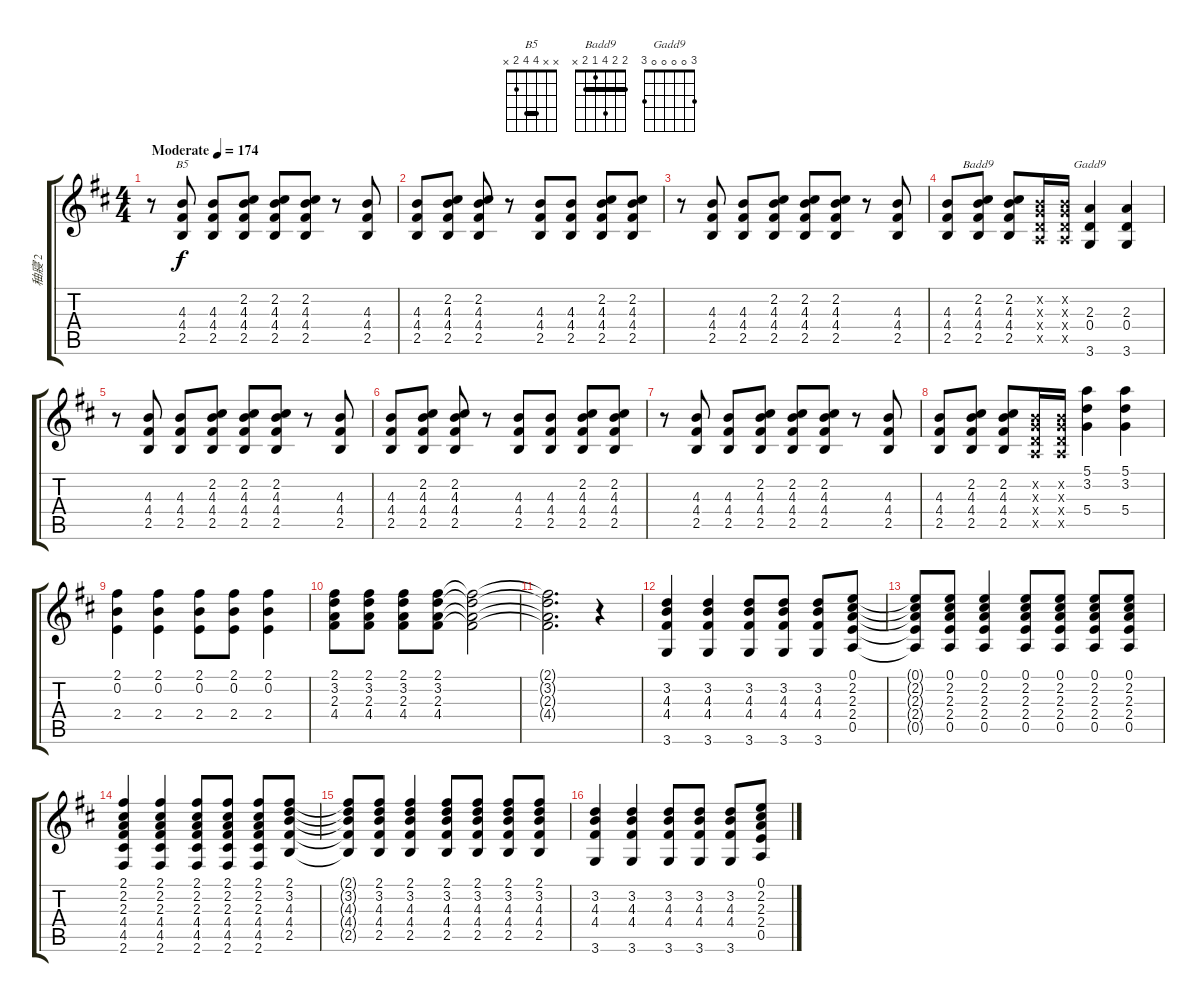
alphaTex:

\track ("秞寢 2" "秞寢 2") {instrument distortionguitar}
\staff {score tabs}
\tuning (E4 B3 G3 D3 A2 E2) {hide}
\chord ("B5" x x 4 4 2 x) {barre 4}
\chord ("Badd9" 2 2 4 1 2 x) {barre 2}
\chord ("Gadd9" 3 0 0 0 0 3)
\ts (4 4)
\tempo (174 "Moderate")
\clef g2
\ks d
r.8{dy f instrument distortionguitar} (4.3 4.4 2.5).8{ch "B5"} (4.3 4.4 2.5).8 (2.2 4.3 4.4 2.5).8 (2.2 4.3 4.4 2.5).8 (2.2 4.3 4.4 2.5).8 r.8 (4.3 4.4 2.5).8 |
(4.3 4.4 2.5).8 (2.2 4.3 4.4 2.5).8 (2.2 4.3 4.4 2.5).8 r.8 (4.3 4.4 2.5).8 (4.3 4.4 2.5).8 (2.2 4.3 4.4 2.5).8 (2.2 4.3 4.4 2.5).8 |
r.8 (4.3 4.4 2.5).8 (4.3 4.4 2.5).8 (2.2 4.3 4.4 2.5).8 (2.2 4.3 4.4 2.5).8 (2.2 4.3 4.4 2.5).8 r.8 (4.3 4.4 2.5).8 |
(4.3 4.4 2.5).8 (2.2 4.3 4.4 2.5).8{ch "Badd9"} (2.2 4.3 4.4 2.5).8 (0.2{x} 0.3{x} 0.4{x} 0.5{x}).16 (0.2{x} 0.3{x} 0.4{x} 0.5{x}).16 (2.3 0.4 3.6).4{ch "Gadd9"} (2.3 0.4 3.6).4 |
r.8 (4.3 4.4 2.5).8 (4.3 4.4 2.5).8 (2.2 4.3 4.4 2.5).8 (2.2 4.3 4.4 2.5).8 (2.2 4.3 4.4 2.5).8 r.8 (4.3 4.4 2.5).8 |
(4.3 4.4 2.5).8 (2.2 4.3 4.4 2.5).8 (2.2 4.3 4.4 2.5).8 r.8 (4.3 4.4 2.5).8 (4.3 4.4 2.5).8 (2.2 4.3 4.4 2.5).8 (2.2 4.3 4.4 2.5).8 |
r.8 (4.3 4.4 2.5).8 (4.3 4.4 2.5).8 (2.2 4.3 4.4 2.5).8 (2.2 4.3 4.4 2.5).8 (2.2 4.3 4.4 2.5).8 r.8 (4.3 4.4 2.5).8 |
(4.3 4.4 2.5).8 (2.2 4.3 4.4 2.5).8 (2.2 4.3 4.4 2.5).8 (0.2{x} 0.3{x} 0.4{x} 0.5{x}).16 (0.2{x} 0.3{x} 0.4{x} 0.5{x}).16 (5.1 3.2 5.4).4 (5.1 3.2 5.4).4 |
(2.1 0.2 2.4).4 (2.1 0.2 2.4).4 (2.1 0.2 2.4).8 (2.1 0.2 2.4).8 (2.1 0.2 2.4).4 |
(2.1 3.2 2.3 4.4).8 (2.1 3.2 2.3 4.4).8 (2.1 3.2 2.3 4.4).8 (2.1 3.2 2.3 4.4).8 (2.1{t} 3.2{t} 2.3{t} 4.4{t}).2 |
(2.1{t} 3.2{t} 2.3{t} 4.4{t}).2{d} r.4 |
(3.2 4.3 4.4 3.6).4 (3.2 4.3 4.4 3.6).4 (3.2 4.3 4.4 3.6).8 (3.2 4.3 4.4 3.6).8 (3.2 4.3 4.4 3.6).8 (0.1 2.2 2.3 2.4 0.5).8 |
(0.1{t} 2.2{t} 2.3{t} 2.4{t} 0.5{t}).8 (0.1 2.2 2.3 2.4 0.5).8 (0.1 2.2 2.3 2.4 0.5).4 (0.1 2.2 2.3 2.4 0.5).8 (0.1 2.2 2.3 2.4 0.5).8 (0.1 2.2 2.3 2.4 0.5).8 (0.1 2.2 2.3 2.4 0.5).8 |
(2.1 2.2 2.3 4.4 4.5 2.6).4 (2.1 2.2 2.3 4.4 4.5 2.6).4 (2.1 2.2 2.3 4.4 4.5 2.6).8 (2.1 2.2 2.3 4.4 4.5 2.6).8 (2.1 2.2 2.3 4.4 4.5 2.6).8 (2.1 3.2 4.3 4.4 2.5).8 |
(2.1{t} 3.2{t} 4.3{t} 4.4{t} 2.5{t}).8 (2.1 3.2 4.3 4.4 2.5).8 (2.1 3.2 4.3 4.4 2.5).4 (2.1 3.2 4.3 4.4 2.5).8 (2.1 3.2 4.3 4.4 2.5).8 (2.1 3.2 4.3 4.4 2.5).8 (2.1 3.2 4.3 4.4 2.5).8 |
(3.2 4.3 4.4 3.6).4 (3.2 4.3 4.4 3.6).4 (3.2 4.3 4.4 3.6).8 (3.2 4.3 4.4 3.6).8 (3.2 4.3 4.4 3.6).8 (0.1 2.2 2.3 2.4 0.5).8
